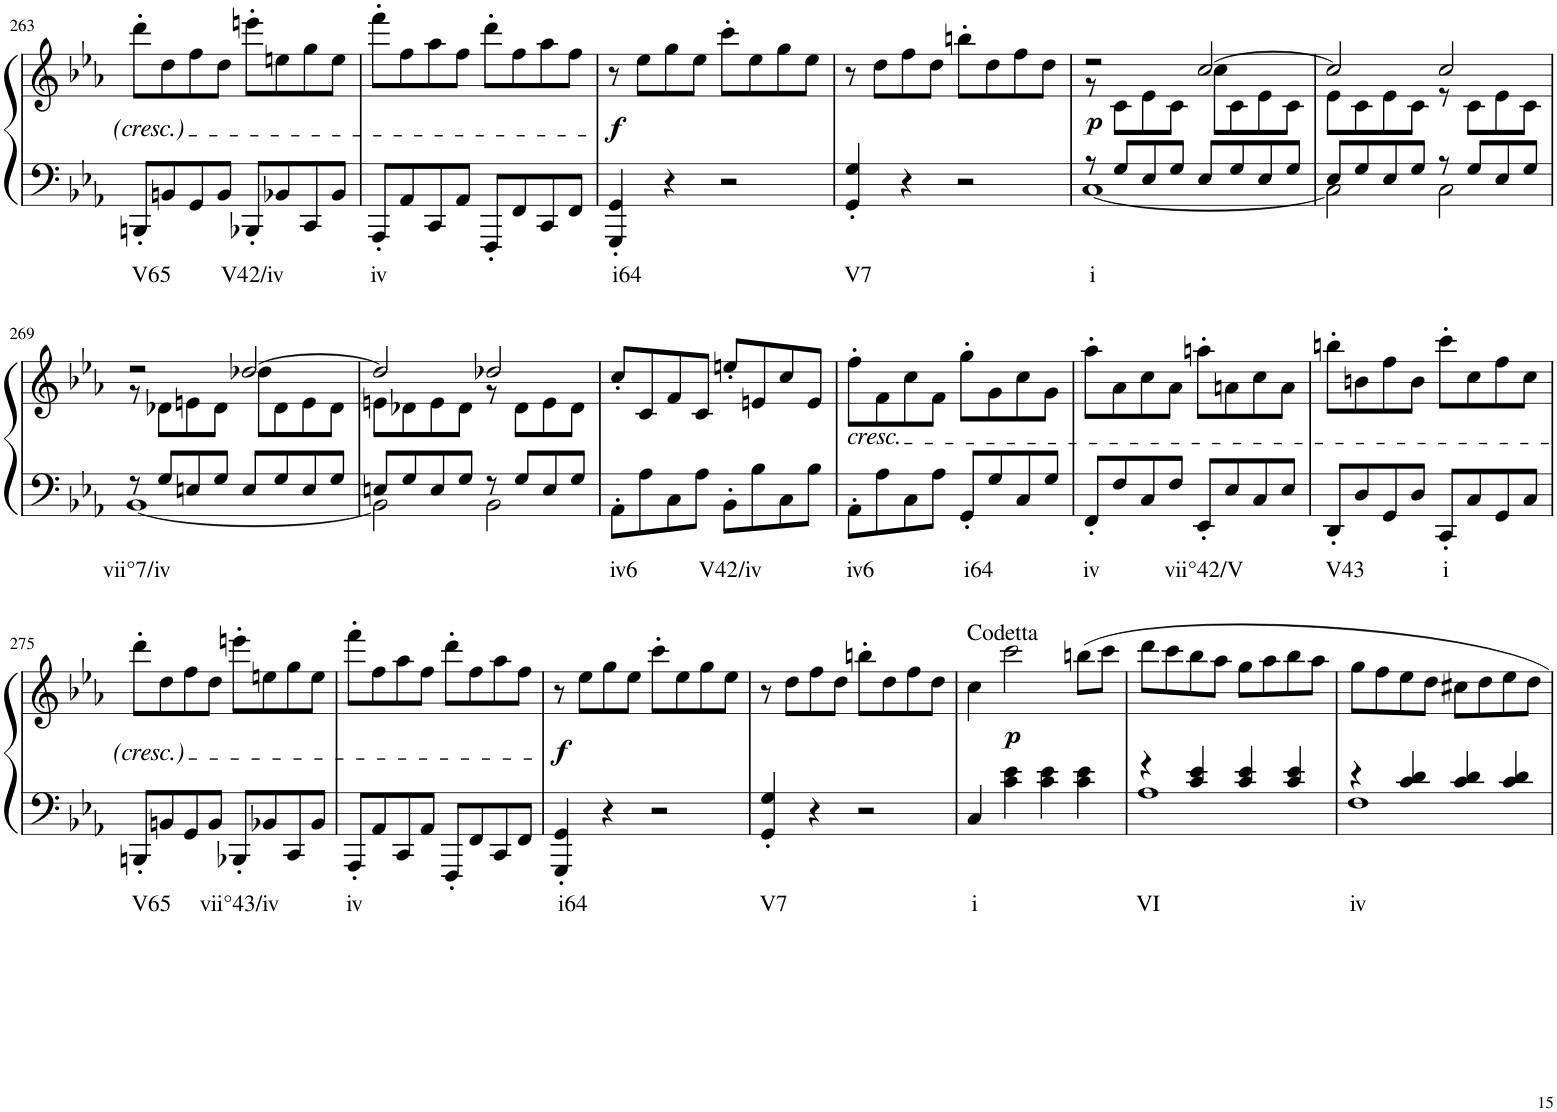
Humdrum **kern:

**kern	**text	**kern	**dynam
*part1	*part1	*part1	*part1
*staff2	*staff2	*staff1	*staff1/2
*I"Piano	*	*	*
*I'Pno.	*	*	*
!!LO:PB:g=z
*clefF4	*	*clefG2	*
*k[b-e-a-]	*	*k[b-e-a-]	*
*M2/2	*	*M2/2	*
*met(c|)	*	*met(c|)	*
=263	=263	=263	=263
!	!LO:LY:b	!	!
8BBBn'/L	V65	8ddd'\L	.
8BBn/	.	8dd\	.
8GG/	.	8ff\	.
8BB/J	.	8dd\J	.
!	!LO:LY:b	!	!
8BBB-X'/L	V42/iv	8eeen'\L	.
8BB-X/	.	8een\	.
8CC/	.	8gg\	.
8BB-/J	.	8ee\J	.
=264	=264	=264	=264
!	!LO:LY:b	!	!
8AAA-'/L	iv	8fff'\L	.
8AA-/	.	8ff\	.
8CC/	.	8aa-\	.
8AA-/J	.	8ff\J	.
8FFF'/L	.	8ddd'\L	.
8FF/	.	8ff\	.
8CC/	.	8aa-\	.
8FF/J	.	8ff\J	.
=265	=265	=265	=265
!	!LO:LY:b	!	!LO:DY:b
4GGG/' 4GG/'	i64	8r	f
.	.	8ee-\L	.
4r	.	8gg\	.
.	.	8ee-\J	.
2r	.	8ccc'\L	.
.	.	8ee-\	.
.	.	8gg\	.
.	.	8ee-\J	.
=266	=266	=266	=266
!	!LO:LY:b	!	!
4GG/' 4G/'	V7	8r	.
.	.	8dd\L	.
4r	.	8ff\	.
.	.	8dd\J	.
2r	.	8bbn'\L	.
.	.	8dd\	.
.	.	8ff\	.
.	.	8dd\J	.
=267	=267	=267	=267
*^	*	*	*
!	!	!LO:LY:b	!	!LO:DY:b
*	*	*	*^	*
8r	[1C	i	2r	8r	p
8G/L	.	.	.	8c\L	.
8E-/	.	.	.	8e-\	.
8G/J	.	.	.	8c\J	.
8E-/L	.	.	[2cc/	8cc\L	.
8G/	.	.	.	8c\	.
8E-/	.	.	.	8e-\	.
8G/J	.	.	.	8c\J	.
=268	=268	=268	=268	=268	=268
8E-/L	2C\]	.	2cc/]	8e-\L	.
8G/	.	.	.	8c\	.
8E-/	.	.	.	8e-\	.
8G/J	.	.	.	8c\J	.
8r	2C\	.	2cc/	8r	.
8G/L	.	.	.	8c\L	.
8E-/	.	.	.	8e-\	.
8G/J	.	.	.	8c\J	.
!!LO:LB:g=z	!!
=269	=269	=269	=269	=269	=269
!	!	!LO:LY:b	!	!	!
8r	[1BB-	vii°7/iv	2r	8r	.
8G/L	.	.	.	8d-X\L	.
8En/	.	.	.	8en\	.
8G/J	.	.	.	8d-\J	.
8E/L	.	.	[2dd-X/	8dd-\L	.
8G/	.	.	.	8d-\	.
8E/	.	.	.	8e\	.
8G/J	.	.	.	8d-\J	.
=270	=270	=270	=270	=270	=270
8En/L	2BB-\]	.	2dd-/]	8en\L	.
8G/	.	.	.	8d-X\	.
8E/	.	.	.	8e\	.
8G/J	.	.	.	8d-\J	.
8r	2BB-\	.	2dd-X/	8r	.
8G/L	.	.	.	8d-\L	.
8E/	.	.	.	8e\	.
8G/J	.	.	.	8d-\J	.
*v	*v	*	*	*	*
=271	=271	=271	=271	=271
!	!LO:LY:b	!	!	!
*	*	*v	*v	*
8AA-'\L	iv6	8cc'/L	.
8A-\	.	8c/	.
8C\	.	8f/	.
8A-\J	.	8c/J	.
!	!LO:LY:b	!	!
8BB-'\L	V42/iv	8een'/L	.
8B-\	.	8en/	.
8C\	.	8cc/	.
8B-\J	.	8e/J	.
=272	=272	=272	=272
!	!	!LO:TX:b:i:t=cresc.	!
!	!LO:LY:b	!	!
8AA-'\L	iv6	8ff'\L	.
8A-\	.	8f\	.
8C\	.	8cc\	.
8A-\J	.	8f\J	.
!	!LO:LY:b	!	!
8GG'/L	i64	8gg'\L	.
8G/	.	8g\	.
8C/	.	8cc\	.
8G/J	.	8g\J	.
=273	=273	=273	=273
!	!LO:LY:b	!	!
8FF'/L	iv	8aa-'\L	.
8F/	.	8a-\	.
8C/	.	8cc\	.
8F/J	.	8a-\J	.
!	!LO:LY:b	!	!
8EE-'/L	vii°42/V	8aan'\L	.
8E-/	.	8an\	.
8C/	.	8cc\	.
8E-/J	.	8a\J	.
=274	=274	=274	=274
!	!LO:LY:b	!	!
8DD'/L	V43	8bbn'\L	.
8D/	.	8bn\	.
8GG/	.	8ff\	.
8D/J	.	8b\J	.
!	!LO:LY:b	!	!
8CC'/L	i	8ccc'\L	.
8C/	.	8cc\	.
8GG/	.	8ff\	.
8C/J	.	8cc\J	.
!!LO:LB:g=z
=275	=275	=275	=275
!	!LO:LY:b	!	!
8BBBn'/L	V65	8ddd'\L	.
8BBn/	.	8dd\	.
8GG/	.	8ff\	.
8BB/J	.	8dd\J	.
!	!LO:LY:b	!	!
8BBB-X'/L	vii°43/iv	8eeen'\L	.
8BB-X/	.	8een\	.
8CC/	.	8gg\	.
8BB-/J	.	8ee\J	.
=276	=276	=276	=276
!	!LO:LY:b	!	!
8AAA-'/L	iv	8fff'\L	.
8AA-/	.	8ff\	.
8CC/	.	8aa-\	.
8AA-/J	.	8ff\J	.
8FFF'/L	.	8ddd'\L	.
8FF/	.	8ff\	.
8CC/	.	8aa-\	.
8FF/J	.	8ff\J	.
=277	=277	=277	=277
!	!LO:LY:b	!	!LO:DY:b
4GGG/' 4GG/'	i64	8r	f
.	.	8ee-\L	.
4r	.	8gg\	.
.	.	8ee-\J	.
2r	.	8ccc'\L	.
.	.	8ee-\	.
.	.	8gg\	.
.	.	8ee-\J	.
=278	=278	=278	=278
!	!LO:LY:b	!	!
4GG/' 4G/'	V7	8r	.
.	.	8dd\L	.
4r	.	8ff\	.
.	.	8dd\J	.
2r	.	8bbn'\L	.
.	.	8dd\	.
.	.	8ff\	.
.	.	8dd\J	.
=279	=279	=279	=279
!	!	!LO:TX:a:t=Codetta	!
!	!LO:LY:b	!	!
4C/	i	4cc\	.
!	!	!	!LO:DY:b
4c\ 4e-\	.	2ccc\	p
4c\ 4e-\	.	.	.
4c\ 4e-\	.	8bbn\L	.
.	.	8ccc\J	.
=280	=280	=280	=280
*^	*	*	*
!	!	!LO:LY:b	!	!
4r	1A-	VI	8ddd\L	.
.	.	.	8ccc\	.
4c/ 4e-/	.	.	8bb-\	.
.	.	.	8aa-\J	.
4c/ 4e-/	.	.	8gg\L	.
.	.	.	8aa-\	.
4c/ 4e-/	.	.	8bb-\	.
.	.	.	8aa-\J	.
=281	=281	=281	=281	=281
!	!	!LO:LY:b	!	!
4r	1F	iv	8gg\L	.
.	.	.	8ff\	.
4c/ 4d/	.	.	8ee-\	.
.	.	.	8dd\J	.
4c/ 4d/	.	.	8cc#X\L	.
.	.	.	8dd\	.
4c/ 4d/	.	.	8ee-\	.
.	.	.	8dd\J	.
*v	*v	*	*	*
=	=	=	=
*-	*-	*-	*-
